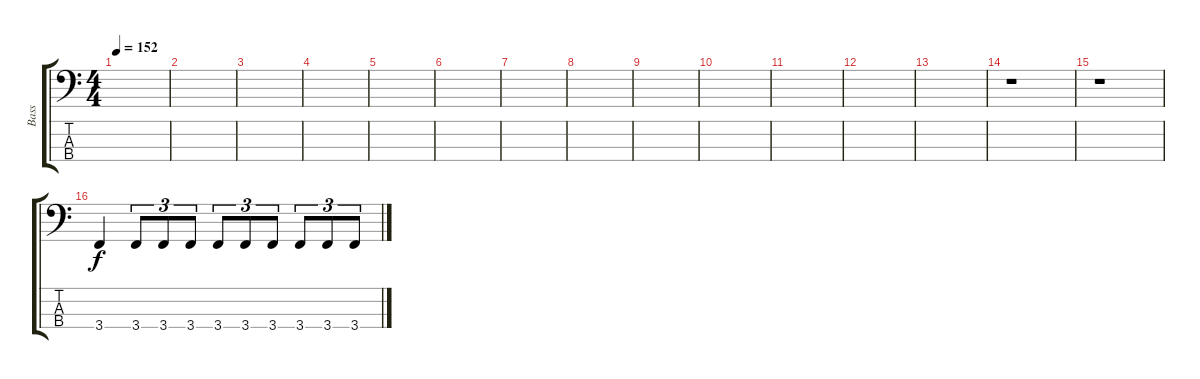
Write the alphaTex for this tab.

\track ("Bass" "Bass") {instrument electricbassfinger}
\staff {score tabs}
\tuning (F2 C2 G1 D1) {hide}
\ts (4 4)
\tempo 152
\clef f4
\ks c
|
|
|
|
|
|
|
|
|
|
|
|
|
r.1 |
r.1 |
3.4.4 3.4.8{tu (3 2)} 3.4.8{tu (3 2)} 3.4.8{tu (3 2)} 3.4.8{tu (3 2)} 3.4.8{tu (3 2)} 3.4.8{tu (3 2)} 3.4.8{tu (3 2)} 3.4.8{tu (3 2)} 3.4.8{tu (3 2)}
